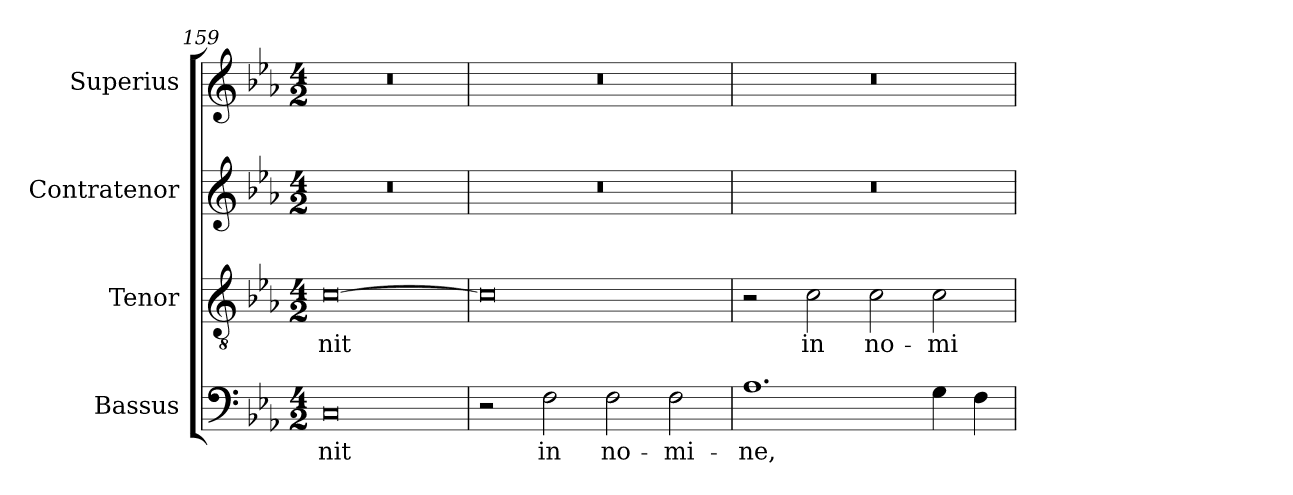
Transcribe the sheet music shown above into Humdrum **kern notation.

**kern	**text	**kern	**text	**kern	**kern
*part4	*part4	*part3	*part3	*part2	*part1
*staff4	*staff4	*staff3	*staff3	*staff2	*staff1
*I"Bassus	*	*I"Tenor	*	*I"Contratenor	*I"Superius
*I'B.	*	*I'T.	*	*	*
*clefF4	*	*clefGv2	*	*clefG2	*clefG2
*	*	*ITrd7c12	*	*ITrd7c12	*
*k[b-e-a-]	*	*k[b-e-a-]	*	*k[b-e-a-]	*k[b-e-a-]
*E-:	*	*E-:	*	*E-:	*E-:
*M4/2	*	*M4/2	*	*M4/2	*M4/2
=159	=159	=159	=159	=159	=159
!	!LO:LY:b:color=#000000	!	!	!	!
!	!	!	!LO:LY:b:color=#000000	!LO:N:vis=1	!LO:N:vis=1
0Ci	-nit	[>0Ci	-nit	0r	0r
=160	=160	=160	=160	=160	=160
!	!	!	!	!LO:N:vis=1	!LO:N:vis=1
2r	.	0Ci]	.	0r	0r
!	!LO:LY:b:color=#000000	!	!	!	!
2Fi\	in	.	.	.	.
!	!LO:LY:b:color=#000000	!	!	!	!
2Fi\	no-	.	.	.	.
!	!LO:LY:b:color=#000000	!	!	!	!
2Fi\	-mi-	.	.	.	.
=161	=161	=161	=161	=161	=161
!	!LO:LY:b:color=#000000	!	!	!LO:N:vis=1	!LO:N:vis=1
1.A-i	-ne,	2r	.	0r	0r
!	!	!	!LO:LY:b:color=#000000	!	!
.	.	2Ci\	in	.	.
!	!	!	!LO:LY:b:color=#000000	!	!
.	.	2Ci\	no-	.	.
!	!	!	!LO:LY:b:color=#000000	!	!
4Gi\	.	2Ci\	-mi-	.	.
4Fi\	.	.	.	.	.
=	=	=	=	=	=
*-	*-	*-	*-	*-	*-
